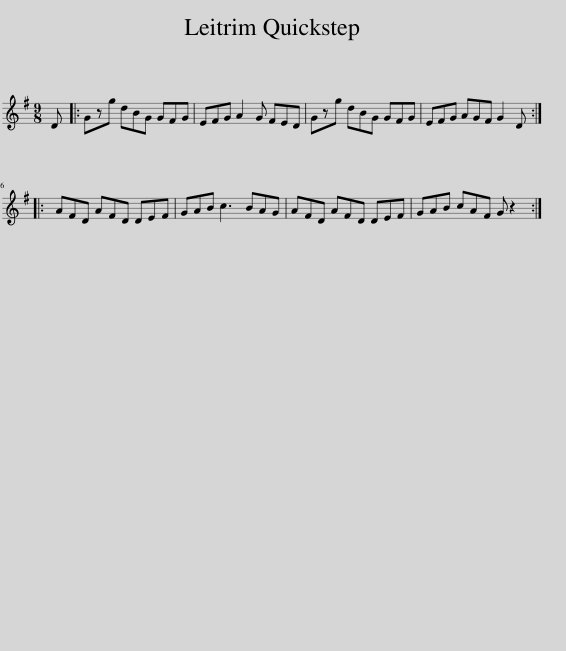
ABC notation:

X:1
L:1/8
M:9/8
I:linebreak $
K:G
V:1 treble
V:1
 D |: Gzg dBG GFG | EFG A2 G FED | Gzg dBG GFG | EFG AGF G2 D ::$ %5
 AFD AFD DEF | GAB c3 BAG | AFD AFD DEF | GAB cAF G z2 :| %9
